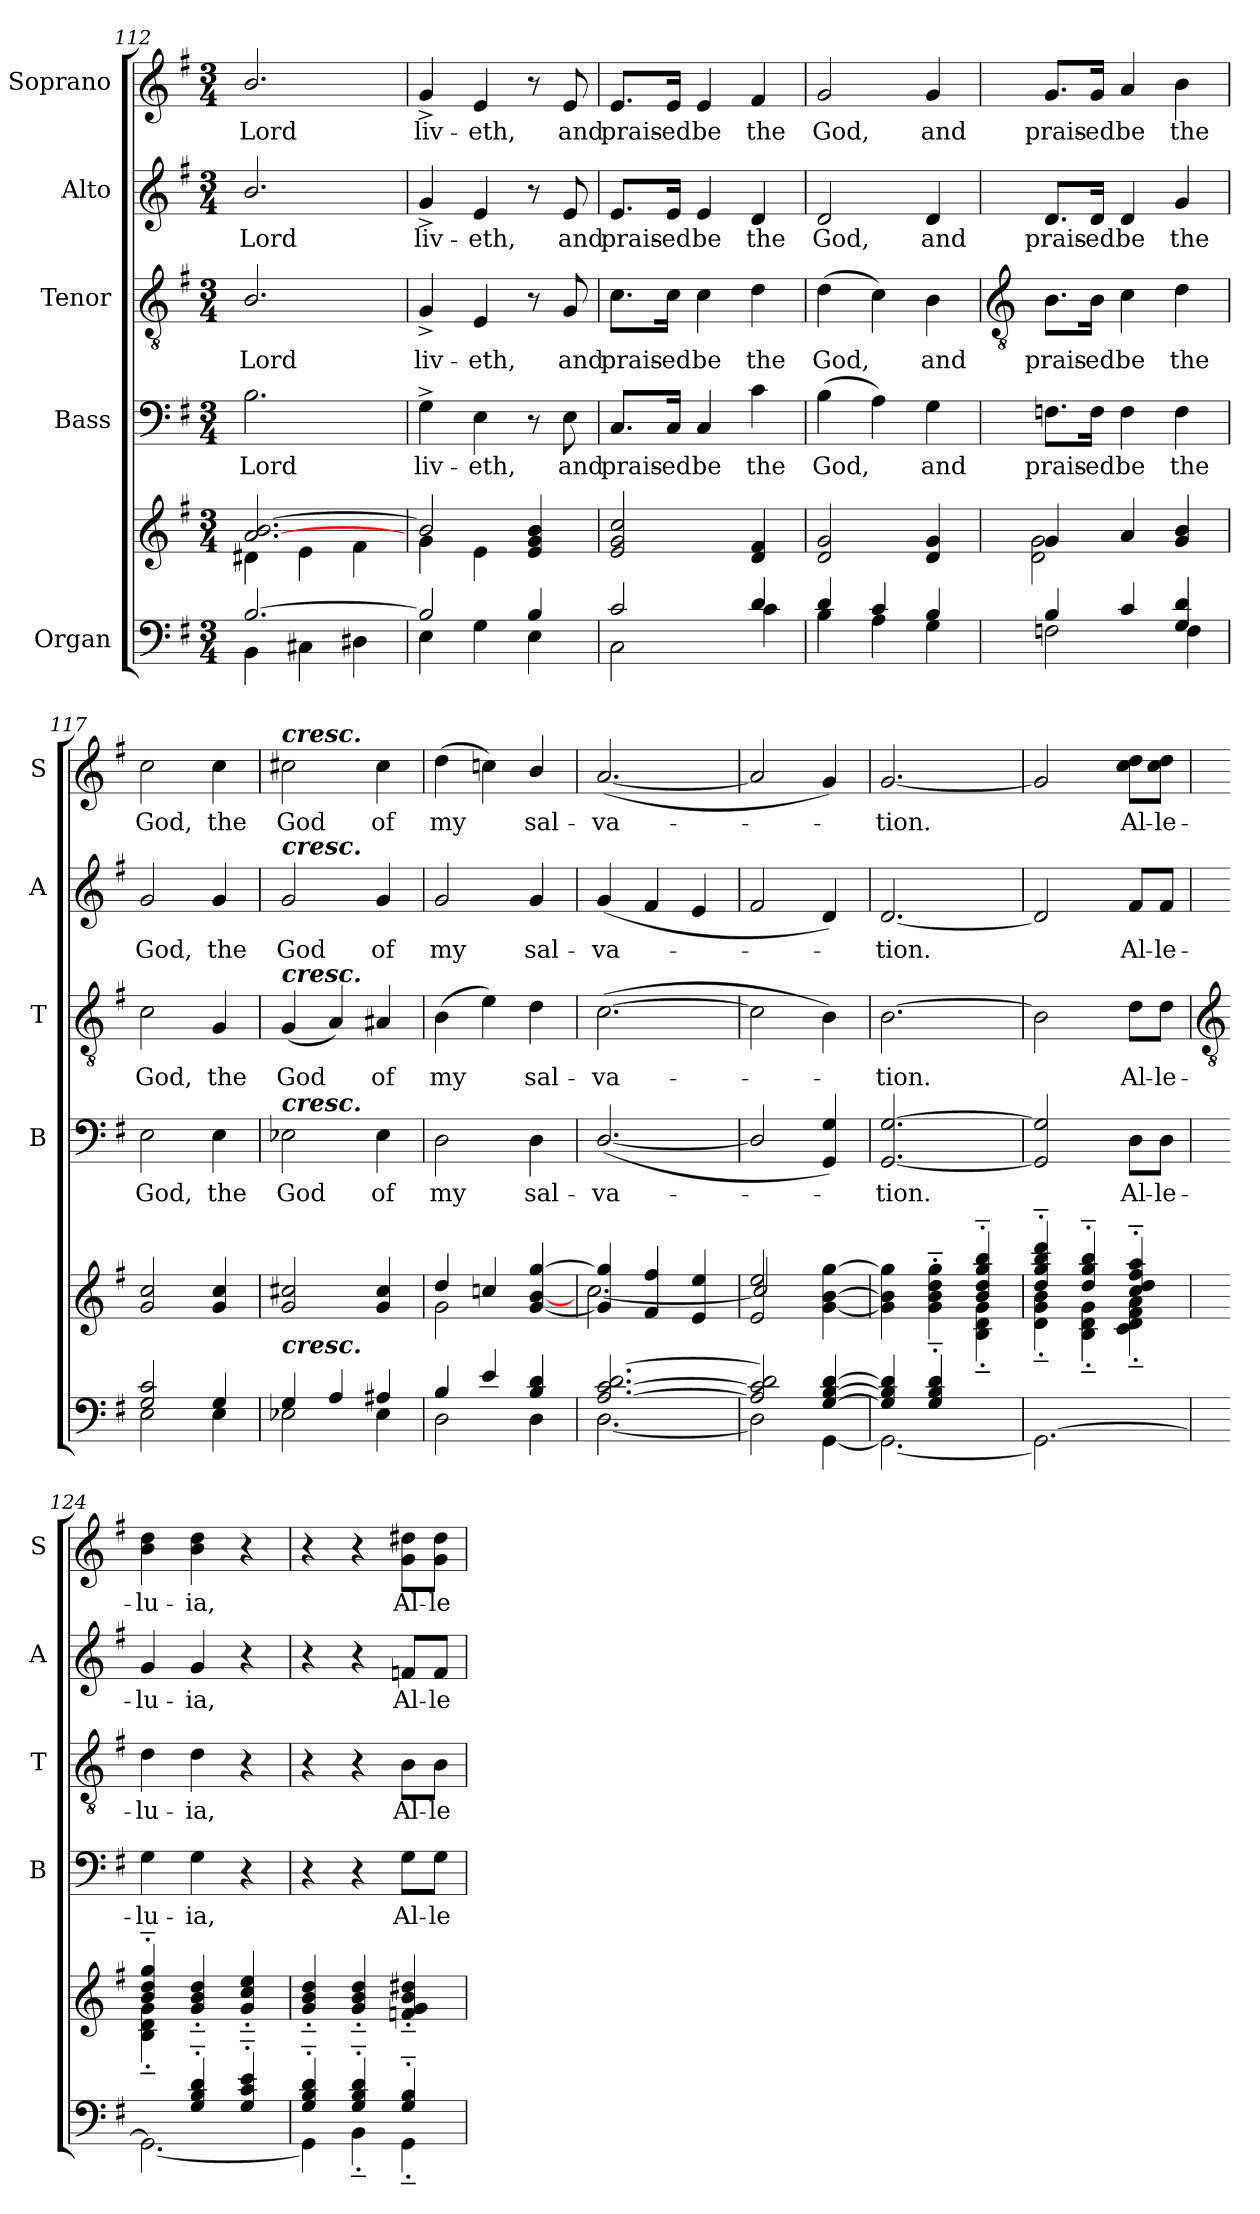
**kern	**kern	**kern	**text	**kern	**text	**kern	**text	**kern	**text
*part5	*part5	*part4	*part4	*part3	*part3	*part2	*part2	*part1	*part1
*staff6	*staff5	*staff4	*staff4	*staff3	*staff3	*staff2	*staff2	*staff1	*staff1
*I"Organ	*	*I"Bass	*	*I"Tenor	*	*I"Alto	*	*I"Soprano	*
*	*	*I'B	*	*I'T	*	*I'A	*	*I'S	*
*clefF4	*clefG2	*clefF4	*	*clefGv2	*	*clefG2	*	*clefG2	*
*k[f#]	*k[f#]	*k[f#]	*	*k[f#]	*	*k[f#]	*	*k[f#]	*
*G:	*G:	*G:	*	*G:	*	*G:	*	*G:	*
*M3/4	*M3/4	*M3/4	*	*M3/4	*	*M3/4	*	*M3/4	*
=112	=112	=112	=112	=112	=112	=112	=112	=112	=112
*^	*^	*	*	*	*	*	*	*	*
!	!	!	!	!	!LO:LY:b	!	!LO:LY:b	!	!LO:LY:b	!	!LO:LY:b
[2.B/	4BB\	[2.a [2.b	4d#X\	2.B\	Lord	2.B/	Lord	2.b/	Lord	2.b/	Lord
.	4C#X\	.	4e\	.	.	.	.	.	.	.	.
.	4D#X\	.	4f#\	.	.	.	.	.	.	.	.
=113	=113	=113	=113	=113	=113	=113	=113	=113	=113	=113	=113
!	!	!	!	!	!LO:LY:b	!	!LO:LY:b	!	!LO:LY:b	!	!LO:LY:b
2B/]	4E\	2b/]	4g\	4G^	liv-	4G^	liv-	4g^	liv-	4g^	liv-
!	!	!	!	!	!LO:LY:b	!	!LO:LY:b	!	!LO:LY:b	!	!LO:LY:b
.	4G\	.	4e\	4E	-eth,	4E	-eth,	4e	-eth,	4e	-eth,
4B/	4E\	4e 4g 4b	4ryy	8r	.	8r	.	8r	.	8r	.
!	!	!	!	!	!LO:LY:b	!	!LO:LY:b	!	!LO:LY:b	!	!LO:LY:b
.	.	.	.	8E	and	8G	and	8e	and	8e	and
=114	=114	=114	=114	=114	=114	=114	=114	=114	=114	=114	=114
!	!	!	!	!	!LO:LY:b	!	!LO:LY:b	!	!LO:LY:b	!	!LO:LY:b
2c/	2C\	2e 2g 2cc	2.ryy	8.C/L	prais-	8.c\L	prais-	8.e/L	prais-	8.e/L	prais-
!	!	!	!	!	!LO:LY:b	!	!LO:LY:b	!	!LO:LY:b	!	!LO:LY:b
.	.	.	.	16C/Jk	-ed	16c\Jk	-ed	16e/Jk	-ed	16e/Jk	-ed
!	!	!	!	!	!LO:LY:b	!	!LO:LY:b	!	!LO:LY:b	!	!LO:LY:b
.	.	.	.	4C	be	4c	be	4e	be	4e	be
!	!	!	!	!	!LO:LY:b	!	!LO:LY:b	!	!LO:LY:b	!	!LO:LY:b
4d/	4c\	4d 4f#	.	4c	the	4d	the	4d	the	4f#	the
=115	=115	=115	=115	=115	=115	=115	=115	=115	=115	=115	=115
!	!	!	!	!	!LO:LY:b	!	!LO:LY:b	!	!LO:LY:b	!	!LO:LY:b
4d/	4B\	2d 2g	2.ryy	(>4B	God,	(>4d	God,	2d	God,	2g	God,
4c/	4A\	.	.	4A)	.	4c)	.	.	.	.	.
!	!	!	!	!	!LO:LY:b	!	!LO:LY:b	!	!LO:LY:b	!	!LO:LY:b
4B/	4G\	4d 4g	.	4G	and	4B	and	4d	and	4g	and
!!LO:LB:g=z
=116	=116	=116	=116	=116	=116	=116	=116	=116	=116	=116	=116
*	*	*	*	*	*	*clefGv2	*	*	*	*	*
!	!	!	!	!	!LO:LY:b	!	!LO:LY:b	!	!LO:LY:b	!	!LO:LY:b
4B/	2Fn\	4g/	2d\ 2g\	8.Fn\L	prais-	8.B\L	prais-	8.d/L	prais-	8.g/L	prais-
!	!	!	!	!	!LO:LY:b	!	!LO:LY:b	!	!LO:LY:b	!	!LO:LY:b
.	.	.	.	16F\Jk	-ed	16B\Jk	-ed	16d/Jk	-ed	16g/Jk	-ed
!	!	!	!	!	!LO:LY:b	!	!LO:LY:b	!	!LO:LY:b	!	!LO:LY:b
4c/	.	4a/	.	4F	be	4c	be	4d	be	4a	be
!	!	!	!	!	!LO:LY:b	!	!LO:LY:b	!	!LO:LY:b	!	!LO:LY:b
4G/ 4d/	4F\	4g/ 4b/	4ryy	4F	the	4d	the	4g	the	4b	the
=117	=117	=117	=117	=117	=117	=117	=117	=117	=117	=117	=117
!	!	!	!	!	!LO:LY:b	!	!LO:LY:b	!	!LO:LY:b	!	!LO:LY:b
2G/ 2c/	2E\	2g/ 2cc/	2.ryy	2E	God,	2c	God,	2g	God,	2cc	God,
!	!	!	!	!	!LO:LY:b	!	!LO:LY:b	!	!LO:LY:b	!	!LO:LY:b
4G/	4E\	4g/ 4cc/	.	4E	the	4G	the	4g	the	4cc	the
=118	=118	=118	=118	=118	=118	=118	=118	=118	=118	=118	=118
!	!	!	!	!	!	!	!	!	!	!LO:TX:a:Bi:t=cresc.	!
!	!	!	!	!	!	!	!	!LO:TX:a:Bi:t=cresc.	!	!	!
!	!	!	!	!	!	!LO:TX:a:Bi:t=cresc.	!	!	!	!	!
!	!	!	!	!LO:TX:a:Bi:t=cresc.	!	!	!	!	!	!	!
!	!	!LO:TX:b:Bi:t=cresc.	!	!	!	!	!	!	!	!	!
!	!	!	!	!	!LO:LY:b	!	!LO:LY:b	!	!LO:LY:b	!	!LO:LY:b
4G/	2E-X\	2g/ 2cc#X/	2.ryy	2E-X	God	(<4G	God	2g	God	2cc#X	God
4A/	.	.	.	.	.	4A)	.	.	.	.	.
!	!	!	!	!	!LO:LY:b	!	!LO:LY:b	!	!LO:LY:b	!	!LO:LY:b
4A#X/	4E-\	4g/ 4cc#/	.	4E-	of	4A#X	of	4g	of	4cc#	of
=119	=119	=119	=119	=119	=119	=119	=119	=119	=119	=119	=119
!	!	!	!	!	!LO:LY:b	!	!LO:LY:b	!	!LO:LY:b	!	!LO:LY:b
4B/	2D\	4dd/	2g\	2D	my	(>4B	my	2g	my	(>4dd	my
4e/	.	4ccn/	.	.	.	4e)	.	.	.	4ccn)	.
!	!	!	!	!	!LO:LY:b	!	!LO:LY:b	!	!LO:LY:b	!	!LO:LY:b
4B/ 4d/	4D\	[4g/ [4b/ [4gg/	4ryy	4D	sal-	4d	sal-	4g	sal-	4b/	sal-
=120	=120	=120	=120	=120	=120	=120	=120	=120	=120	=120	=120
!	!	!	!	!	!LO:LY:b	!	!LO:LY:b	!	!LO:LY:b	!	!LO:LY:b
[2.A/ [2.c/ [2.d/	[2.D\	4g/] 4gg/]	[2.cc\	(<[2.D/	-va-	(>[2.c	-va-	(<4g	-va-	(<[2.a	-va-
.	.	4f#/ 4ff#/	.	.	.	.	.	4f#	.	.	.
.	.	4e/ 4ee/	.	.	.	.	.	4e	.	.	.
=121	=121	=121	=121	=121	=121	=121	=121	=121	=121	=121	=121
2A/] 2c/] 2d/]	2D\]	2e/ 2ee/	2cc/]	2D/]	.	2c]	.	2f#	.	2a]	.
[4G/ [4B/ [4d/	[4GG\	4ryy	[4g\ [4b\ [4gg\	4GG 4G)	.	4B)	.	4d)	.	4g)	.
=122	=122	=122	=122	=122	=122	=122	=122	=122	=122	=122	=122
!	!	!	!	!	!LO:LY:b	!	!LO:LY:b	!	!LO:LY:b	!	!LO:LY:b
4G/] 4B/] 4d/]	2.GG\_	2ryy	4g\] 4b\] 4gg\]	[2.GG [2.G	tion.	[2.B	tion.	[2.d	tion.	[2.g	tion.
4G/'~ 4B/'~ 4d/'~	.	.	4g\'~ 4b\'~ 4dd\'~ 4gg\'~	.	.	.	.	.	.	.	.
4ryy	.	4b/'~ 4dd/'~ 4gg/'~ 4bb/'~	4B\'~ 4d\'~ 4g\'~	.	.	.	.	.	.	.	.
=123	=123	=123	=123	=123	=123	=123	=123	=123	=123	=123	=123
2ryy	2.GG\_	4dd/'~ 4gg/'~ 4bb/'~ 4ddd/'~	4d\'~ 4g\'~ 4b\'~	2GG] 2G]	.	2B]	.	2d]	.	2g]	.
.	.	4dd/'~ 4gg/'~ 4bb/'~	4B\'~ 4d\'~ 4g\'~	.	.	.	.	.	.	.	.
!	!	!	!	!	!LO:LY:b	!	!LO:LY:b	!	!LO:LY:b	!	!LO:LY:b
8ryy	.	4cc/'~ 4dd/'~ 4ff#/'~ 4aa/'~	4c\'~ 4d\'~ 4f#\'~ 4a\'~	8D\L	Al-	8d\L	Al-	8f#/L	Al-	8cc\ 8dd\L	Al-
!	!	!	!	!	!LO:LY:b	!	!LO:LY:b	!	!LO:LY:b	!	!LO:LY:b
8ryy	.	.	.	8D\J	-le-	8d\J	-le-	8f#/J	-le-	8cc\ 8dd\J	-le-
!!LO:LB:g=z
=124	=124	=124	=124	=124	=124	=124	=124	=124	=124	=124	=124
*	*	*	*	*	*	*clefGv2	*	*	*	*	*
!	!	!	!	!	!LO:LY:b	!	!LO:LY:b	!	!LO:LY:b	!	!LO:LY:b
4ryy	2.GG\_	4b/'~ 4dd/'~ 4gg/'~	4B\'~ 4d\'~ 4g\'~	4G	-lu-	4d	-lu-	4g	-lu-	4b 4dd	-lu-
!	!	!	!	!	!LO:LY:b	!	!LO:LY:b	!	!LO:LY:b	!	!LO:LY:b
4G/'~ 4B/'~ 4d/'~	.	4g/'~ 4b/'~ 4dd/'~	2ryy	4G	-ia,	4d	-ia,	4g	-ia,	4b 4dd	-ia,
4G/'~ 4c/'~ 4e/'~	.	4g/'~ 4cc/'~ 4ee/'~	.	4r	.	4r	.	4r	.	4r	.
=125	=125	=125	=125	=125	=125	=125	=125	=125	=125	=125	=125
4G/'~ 4B/'~ 4d/'~	4GG\]	4g/'~ 4b/'~ 4dd/'~	2ryy	4r	.	4r	.	4r	.	4r	.
4G/'~ 4B/'~ 4d/'~	4BB'~\	4g/'~ 4b/'~ 4dd/'~	.	4r	.	4r	.	4r	.	4r	.
!	!	!	!	!	!LO:LY:b	!	!LO:LY:b	!	!LO:LY:b	!	!LO:LY:b
4G/'~ 4B/'~	4GG'~\	4fn/'~ 4g/'~ 4b/'~ 4dd#X/'~	8ryy	8G\L	Al-	8B\L	Al-	8fn/L	Al-	8g\ 8dd#X\L	Al-
!	!	!	!	!	!LO:LY:b	!	!LO:LY:b	!	!LO:LY:b	!	!LO:LY:b
.	.	.	8ryy	8G\J	-le-	8B\J	-le-	8f/J	-le-	8g\ 8dd#\J	-le-
*v	*v	*	*	*	*	*	*	*	*	*	*
*	*v	*v	*	*	*	*	*	*	*	*
=	=	=	=	=	=	=	=	=	=
*-	*-	*-	*-	*-	*-	*-	*-	*-	*-
